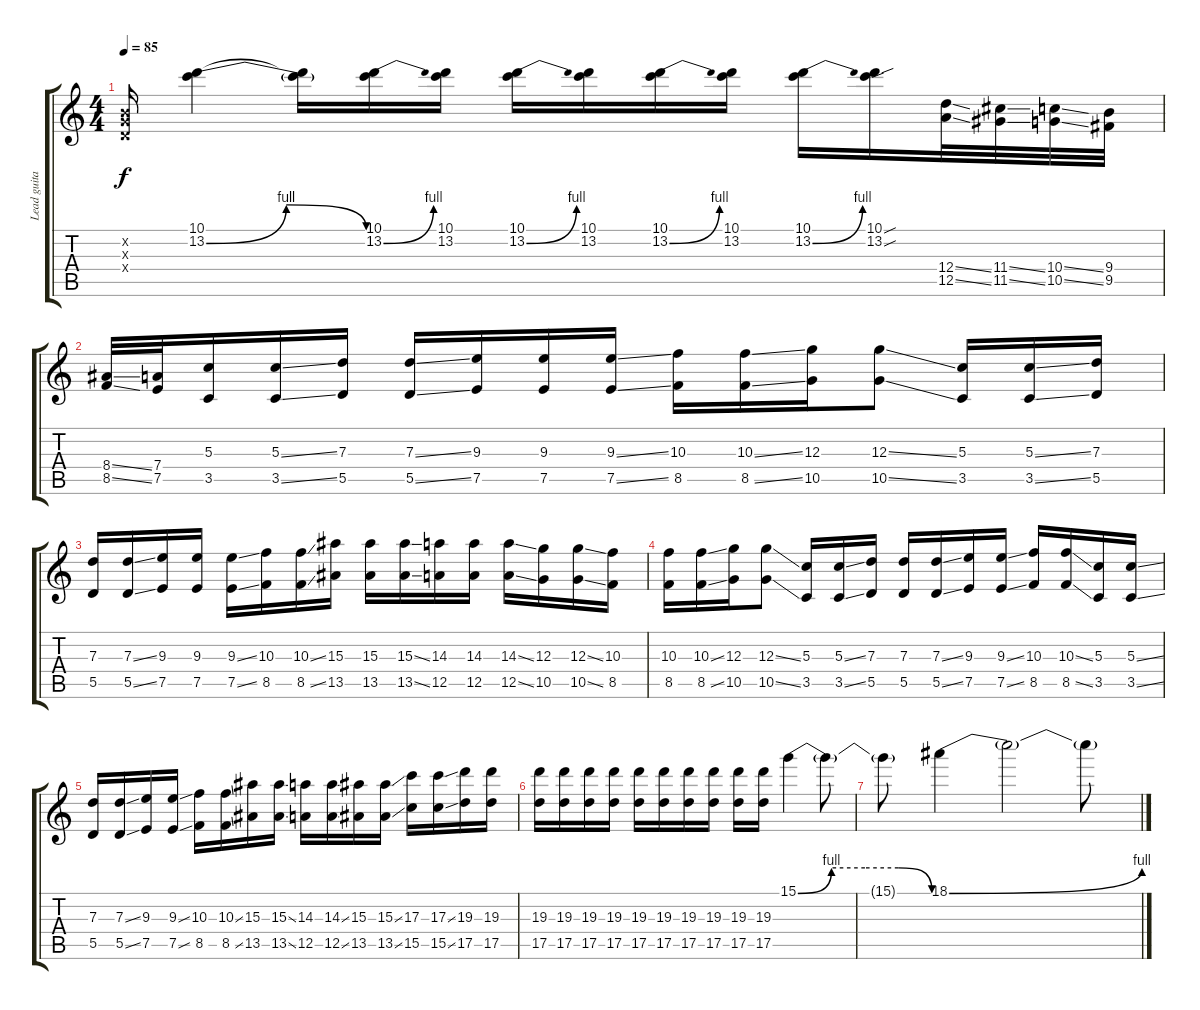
\track ("Lead guitar" "Lead guita") {instrument overdrivenguitar}
\staff {score tabs}
\tuning (E4 B3 G3 D3 A2 E2) {hide}
\ts (4 4)
\tempo 85
\clef g2
\ks c
(0.2{x} 0.3{x} 0.4{x}).16{dy f} (10.1 13.2{be (bendrelease 0 0 30 4 45 4 60 0)}).4 (10.1{t} 13.2{t}).16 (10.1 13.2{be (bend 0 0 60 4)}).16 (10.1 13.2).16 (10.1 13.2{be (bend 0 0 60 4)}).16 (10.1 13.2).16 (10.1 13.2{be (bend 0 0 60 4)}).16 (10.1 13.2).16 (10.1 13.2{be (bend 0 0 60 4)}).16 (10.1{sou} 13.2{sou}).16 (12.4{ss} 12.5{ss}).32 (11.4{ss} 11.5{ss}).32 (10.4{ss} 10.5{ss}).32 (9.4 9.5).32 |
(8.4{ss} 8.5{ss}).32{volume 10} (7.4 7.5).32 (5.3 3.5).16 (5.3{ss} 3.5{ss}).16 (7.3 5.5).16 (7.3{ss} 5.5{ss}).16 (9.3 7.5).16 (9.3 7.5).16 (9.3{ss} 7.5{ss}).16 (10.3 8.5).16 (10.3{ss} 8.5{ss}).16 (12.3 10.5).16 (12.3{ss} 10.5{ss}).8 (5.3 3.5).16 (5.3{ss} 3.5{ss}).16 (7.3 5.5).16 |
(7.3 5.5).16{volume 9} (7.3{ss} 5.5{ss}).16 (9.3 7.5).16 (9.3 7.5).16 (9.3{ss} 7.5{ss}).16 (10.3 8.5).16 (10.3{ss} 8.5{ss}).16 (15.3 13.5).16 (15.3 13.5).16 (15.3{ss} 13.5{ss}).16 (14.3 12.5).16 (14.3 12.5).16 (14.3{ss} 12.5{ss}).16 (12.3 10.5).16 (12.3{ss} 10.5{ss}).16 (10.3 8.5).16 |
(10.3 8.5).16{volume 8} (10.3{ss} 8.5{ss}).16 (12.3 10.5).16 (12.3{ss} 10.5{ss}).8 (5.3 3.5).16 (5.3{ss} 3.5{ss}).16 (7.3 5.5).16 (7.3 5.5).16 (7.3{ss} 5.5{ss}).16 (9.3 7.5).16 (9.3{ss} 7.5{ss}).16 (10.3 8.5).16 (10.3{ss} 8.5{ss}).16 (5.3 3.5).16 (5.3{ss} 3.5{ss}).16 |
(7.3 5.5).16{volume 7} (7.3{ss} 5.5{ss}).16 (9.3 7.5).16 (9.3{ss} 7.5{ss}).16 (10.3 8.5).16 (10.3{ss} 8.5{ss}).16 (15.3 13.5).16 (15.3{ss} 13.5{ss}).16 (14.3 12.5).16 (14.3{ss} 12.5{ss}).16 (15.3 13.5).16 (15.3{ss} 13.5{ss}).16 (17.3 15.5).16 (17.3{ss} 15.5{ss}).16 (19.3 17.5).16 (19.3 17.5).16 |
(19.3 17.5).16{volume 5} (19.3 17.5).16 (19.3 17.5).16 (19.3 17.5).16 (19.3 17.5).16 (19.3 17.5).16 (19.3 17.5).16 (19.3 17.5).16 (19.3 17.5).16 (19.3 17.5).16 15.1{be (custom 0 0 15 4 30 4 45 4 60 0)}.4 15.1{t}.8 |
15.1{t}.8 18.1{be (bend 0 0 60 4)}.4{volume 3} 18.1{t}.2 18.1{t}.8
